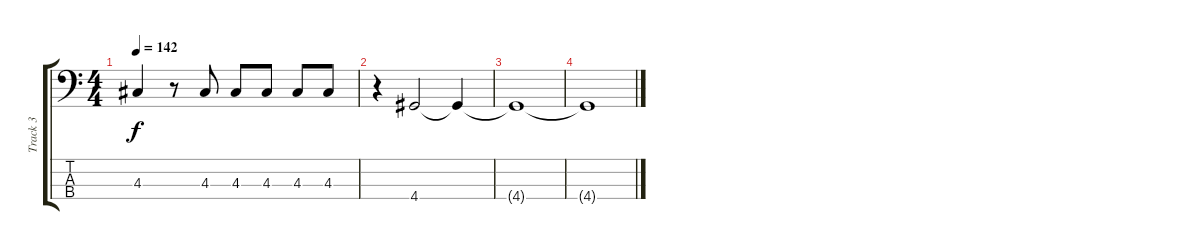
\track ("Track 3" "Track 3") {instrument electricbasspick}
\staff {score tabs}
\tuning (G2 D2 A1 E1) {hide}
\ts (4 4)
\tempo 142
\clef f4
\ks c
4.3.4{dy f} r.8 4.3.8 4.3.8 4.3.8 4.3.8 4.3.8 |
r.4 4.4.2 4.4{t}.4 |
4.4{t}.1 |
4.4{t}.1
